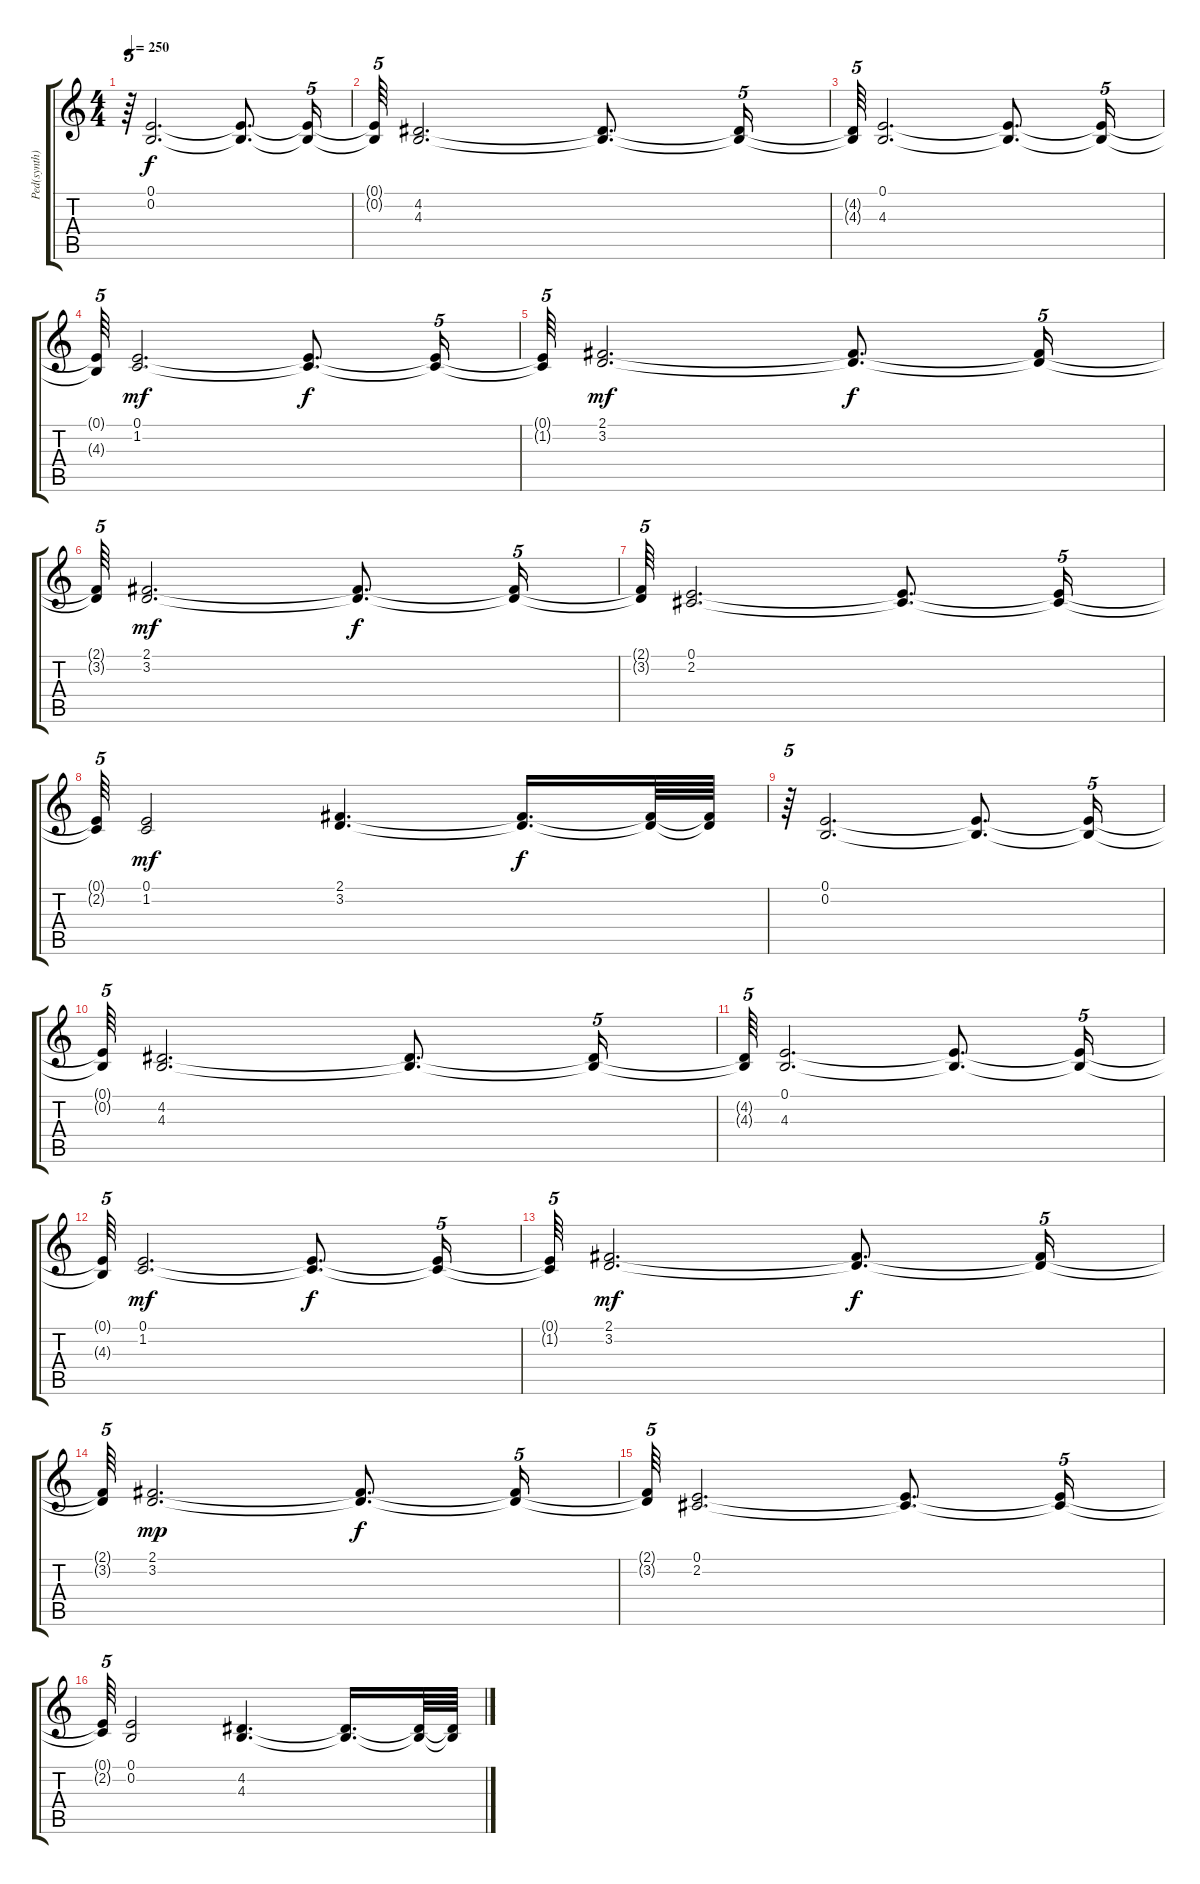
\track ("Ped(synth)" "Ped(synth)") {instrument pad8sweep}
\staff {score tabs}
\tuning (E4 B3 G3 D3 A2 E2) {hide}
\ts (4 4)
\tempo 250
\clef g2
\ks c
r.64{tu (5 4) dy f} (0.1 0.2).2{d instrument synthstrings1} (0.1{t} 0.2{t}).8{d} (0.1{t} 0.2{t}).16{tu (5 4)} |
(0.1{t} 0.2{t}).64{tu (5 4)} (4.2 4.3).2{d} (4.2{t} 4.3{t}).8{d} (4.2{t} 4.3{t}).16{tu (5 4)} |
(4.2{t} 4.3{t}).64{tu (5 4)} (0.1 4.3).2{d} (0.1{t} 4.3{t}).8{d} (0.1{t} 4.3{t}).16{tu (5 4)} |
(0.1{t} 4.3{t}).64{tu (5 4)} (0.1 1.2).2{d dy mf} (0.1{t} 1.2{t}).8{d dy f} (0.1{t} 1.2{t}).16{tu (5 4)} |
(0.1{t} 1.2{t}).64{tu (5 4)} (2.1 3.2).2{d dy mf} (2.1{t} 3.2{t}).8{d dy f} (2.1{t} 3.2{t}).16{tu (5 4)} |
(2.1{t} 3.2{t}).64{tu (5 4)} (2.1 3.2).2{d dy mf} (2.1{t} 3.2{t}).8{d dy f} (2.1{t} 3.2{t}).16{tu (5 4)} |
(2.1{t} 3.2{t}).64{tu (5 4)} (0.1 2.2).2{d} (0.1{t} 2.2{t}).8{d} (0.1{t} 2.2{t}).16{tu (5 4)} |
(0.1{t} 2.2{t}).64{tu (5 4)} (0.1 1.2).2{dy mf} (2.1 3.2).4{d} (2.1{t} 3.2{t}).16{d dy f} (2.1{t} 3.2{t}).64 (2.1{t} 3.2{t}).64 |
r.64{tu (5 4)} (0.1 0.2).2{d} (0.1{t} 0.2{t}).8{d} (0.1{t} 0.2{t}).16{tu (5 4)} |
(0.1{t} 0.2{t}).64{tu (5 4)} (4.2 4.3).2{d} (4.2{t} 4.3{t}).8{d} (4.2{t} 4.3{t}).16{tu (5 4)} |
(4.2{t} 4.3{t}).64{tu (5 4)} (0.1 4.3).2{d} (0.1{t} 4.3{t}).8{d} (0.1{t} 4.3{t}).16{tu (5 4)} |
(0.1{t} 4.3{t}).64{tu (5 4)} (0.1 1.2).2{d dy mf} (0.1{t} 1.2{t}).8{d dy f} (0.1{t} 1.2{t}).16{tu (5 4)} |
(0.1{t} 1.2{t}).64{tu (5 4)} (2.1 3.2).2{d dy mf} (2.1{t} 3.2{t}).8{d dy f} (2.1{t} 3.2{t}).16{tu (5 4)} |
(2.1{t} 3.2{t}).64{tu (5 4)} (2.1 3.2).2{d dy mp} (2.1{t} 3.2{t}).8{d dy f} (2.1{t} 3.2{t}).16{tu (5 4)} |
(2.1{t} 3.2{t}).64{tu (5 4)} (0.1 2.2).2{d} (0.1{t} 2.2{t}).8{d} (0.1{t} 2.2{t}).16{tu (5 4)} |
(0.1{t} 2.2{t}).64{tu (5 4)} (0.1 0.2).2 (4.2 4.3).4{d} (4.2{t} 4.3{t}).16{d} (4.2{t} 4.3{t}).64 (4.2{t} 4.3{t}).64
